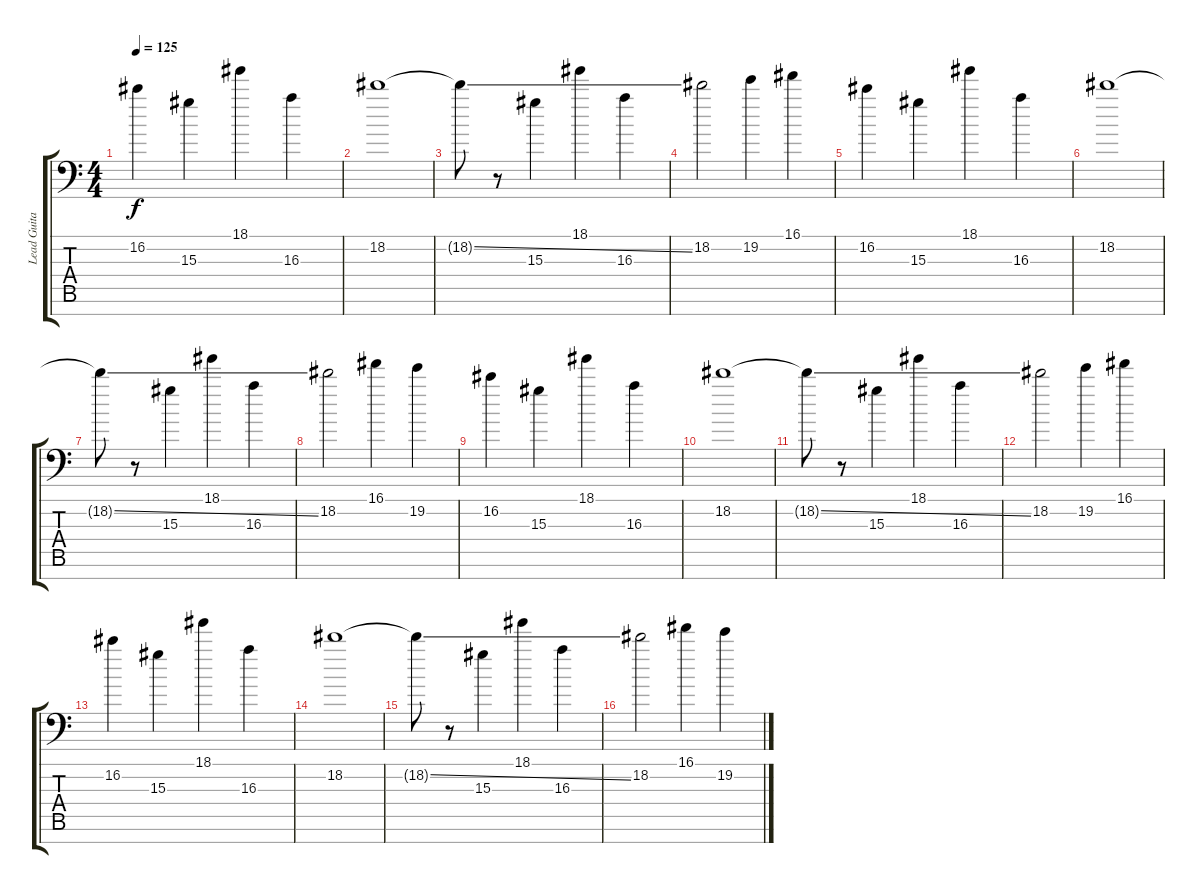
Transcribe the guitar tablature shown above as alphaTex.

\track ("Lead Guitar" "Lead Guita") {instrument distortionguitar}
\staff {score tabs}
\tuning (D4 A3 F3 C3 G2 D2 G1) {hide}
\ts (4 4)
\tempo 125
\clef f4
\ks c
16.2.4{dy f} 15.3.4 18.1.4 16.3.4 |
18.2.1 |
18.2{ss t}.8 r.8 15.3.4 18.1.4 16.3.4 |
18.2.2 19.2.4 16.1.4 |
16.2.4 15.3.4 18.1.4 16.3.4 |
18.2.1 |
18.2{ss t}.8 r.8 15.3.4 18.1.4 16.3.4 |
18.2.2 16.1.4 19.2.4 |
16.2.4 15.3.4 18.1.4 16.3.4 |
18.2.1 |
18.2{ss t}.8 r.8 15.3.4 18.1.4 16.3.4 |
18.2.2 19.2.4 16.1.4 |
16.2.4 15.3.4 18.1.4 16.3.4 |
18.2.1 |
18.2{ss t}.8 r.8 15.3.4 18.1.4 16.3.4 |
18.2.2 16.1.4 19.2.4
